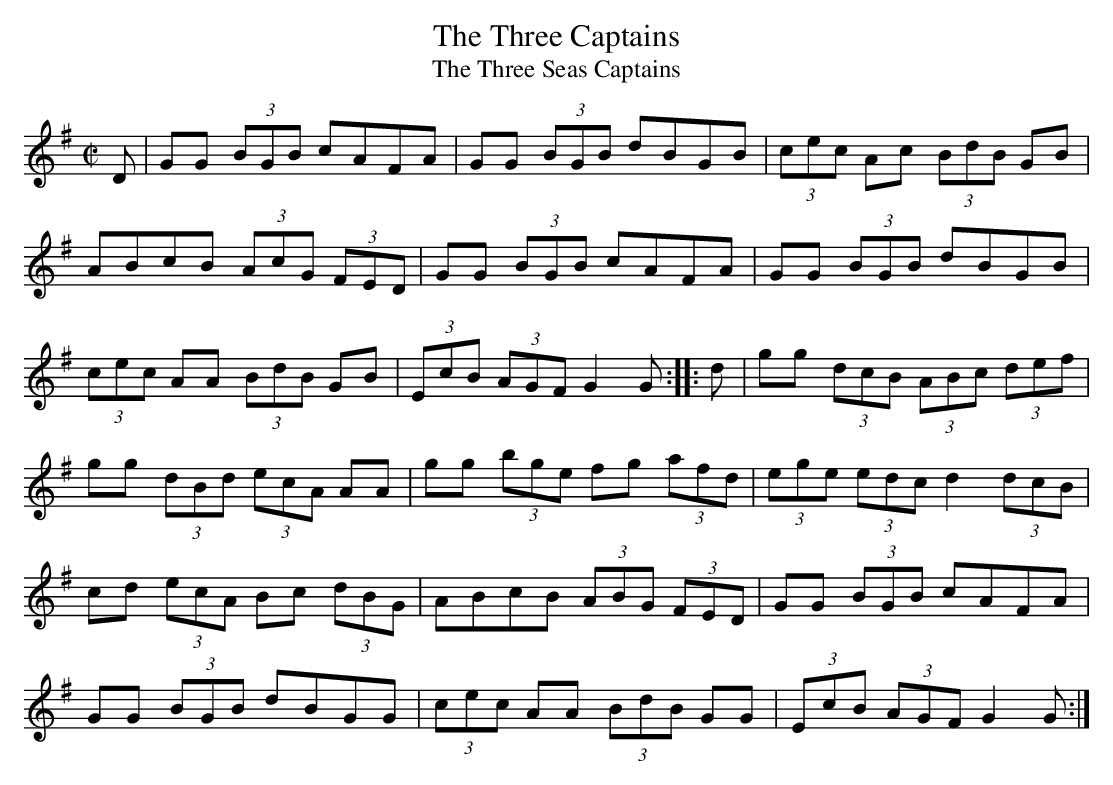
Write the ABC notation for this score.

X:1
T:Three Captains, The
T:Three Seas Captains, The
M:C|
K:G
D|GG (3BGB cAFA|GG (3BGB dBGB|(3cec Ac (3BdB GB|ABcB (3AcG (3FED|\
GG (3BGB cAFA|GG (3BGB dBGB|(3cec AA (3BdB GB|(3EcB (3AGF G2 G::d|\
gg (3dcB (3ABc (3def|gg (3dBd (3ecA AA|gg (3bge fg (3afd|\
(3ege (3edc d2 (3dcB|\
cd (3ecA Bc (3dBG|ABcB (3ABG (3FED|GG (3BGB cAFA|GG (3BGB dBGG|\
(3cec AA (3BdB GG|(3EcB (3AGF G2G:|
